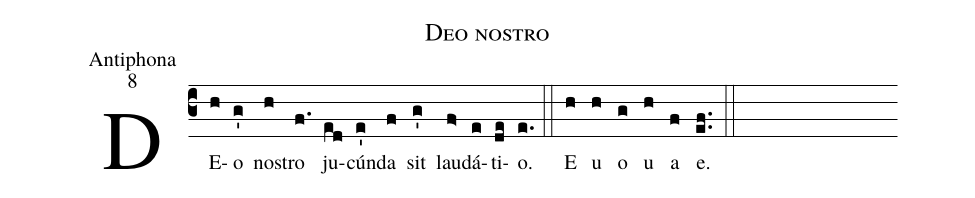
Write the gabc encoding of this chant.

name:Deo nostro;
office-part:Antiphona;
mode:8;
%%
(c3) DE(h)o(g') no(h)stro(f.) ju(ed)cún(e')da(f) sit(g') lau(f>)dá(e)ti(de)o.(e.) (::)
E(h) u(h) o(g) u(h) a(f) e.(e.f.) (::)
